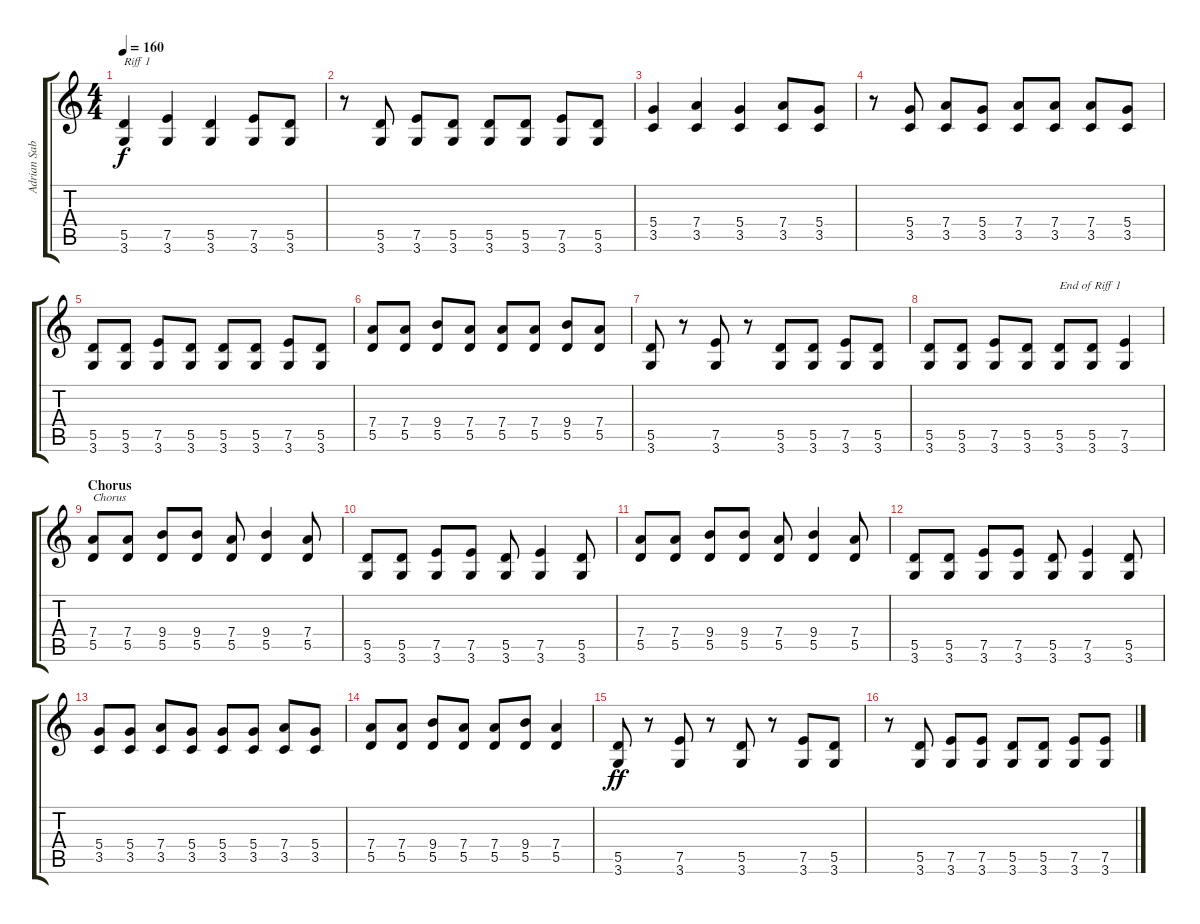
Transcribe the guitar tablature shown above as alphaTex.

\track ("Adrian Sabbath" "Adrian Sab") {instrument distortionguitar}
\staff {score tabs}
\tuning (E4 B3 G3 D3 A2 E2) {hide}
\ts (4 4)
\tempo 160
\clef g2
\ks c
(5.5 3.6).4{txt "Riff 1" dy f} (7.5 3.6).4 (5.5 3.6).4 (7.5 3.6).8 (5.5 3.6).8 |
r.8 (5.5 3.6).8 (7.5 3.6).8 (5.5 3.6).8 (5.5 3.6).8 (5.5 3.6).8 (7.5 3.6).8 (5.5 3.6).8 |
(5.4 3.5).4 (7.4 3.5).4 (5.4 3.5).4 (7.4 3.5).8 (5.4 3.5).8 |
r.8 (5.4 3.5).8 (7.4 3.5).8 (5.4 3.5).8 (7.4 3.5).8 (7.4 3.5).8 (7.4 3.5).8 (5.4 3.5).8 |
(5.5 3.6).8 (5.5 3.6).8 (7.5 3.6).8 (5.5 3.6).8 (5.5 3.6).8 (5.5 3.6).8 (7.5 3.6).8 (5.5 3.6).8 |
(7.4 5.5).8 (7.4 5.5).8 (9.4 5.5).8 (7.4 5.5).8 (7.4 5.5).8 (7.4 5.5).8 (9.4 5.5).8 (7.4 5.5).8 |
(5.5 3.6).8 r.8 (7.5 3.6).8 r.8 (5.5 3.6).8 (5.5 3.6).8 (7.5 3.6).8 (5.5 3.6).8 |
(5.5 3.6).8 (5.5 3.6).8 (7.5 3.6).8 (5.5 3.6).8 (5.5 3.6).8{txt "End of Riff 1"} (5.5 3.6).8 (7.5 3.6).4 |
\section ("" "Chorus")
(7.4 5.5).8{txt "Chorus"} (7.4 5.5).8 (9.4 5.5).8 (9.4 5.5).8 (7.4 5.5).8 (9.4 5.5).4 (7.4 5.5).8 |
(5.5 3.6).8 (5.5 3.6).8 (7.5 3.6).8 (7.5 3.6).8 (5.5 3.6).8 (7.5 3.6).4 (5.5 3.6).8 |
(7.4 5.5).8 (7.4 5.5).8 (9.4 5.5).8 (9.4 5.5).8 (7.4 5.5).8 (9.4 5.5).4 (7.4 5.5).8 |
(5.5 3.6).8 (5.5 3.6).8 (7.5 3.6).8 (7.5 3.6).8 (5.5 3.6).8 (7.5 3.6).4 (5.5 3.6).8 |
(5.4 3.5).8 (5.4 3.5).8 (7.4 3.5).8 (5.4 3.5).8 (5.4 3.5).8 (5.4 3.5).8 (7.4 3.5).8 (5.4 3.5).8 |
(7.4 5.5).8 (7.4 5.5).8 (9.4 5.5).8 (7.4 5.5).8 (7.4 5.5).8 (9.4 5.5).8 (7.4 5.5).4 |
(5.5 3.6).8{dy ff} r.8 (7.5 3.6).8 r.8 (5.5 3.6).8 r.8 (7.5 3.6).8 (5.5 3.6).8 |
r.8 (5.5 3.6).8 (7.5 3.6).8 (7.5 3.6).8 (5.5 3.6).8 (5.5 3.6).8 (7.5 3.6).8 (7.5 3.6).8
